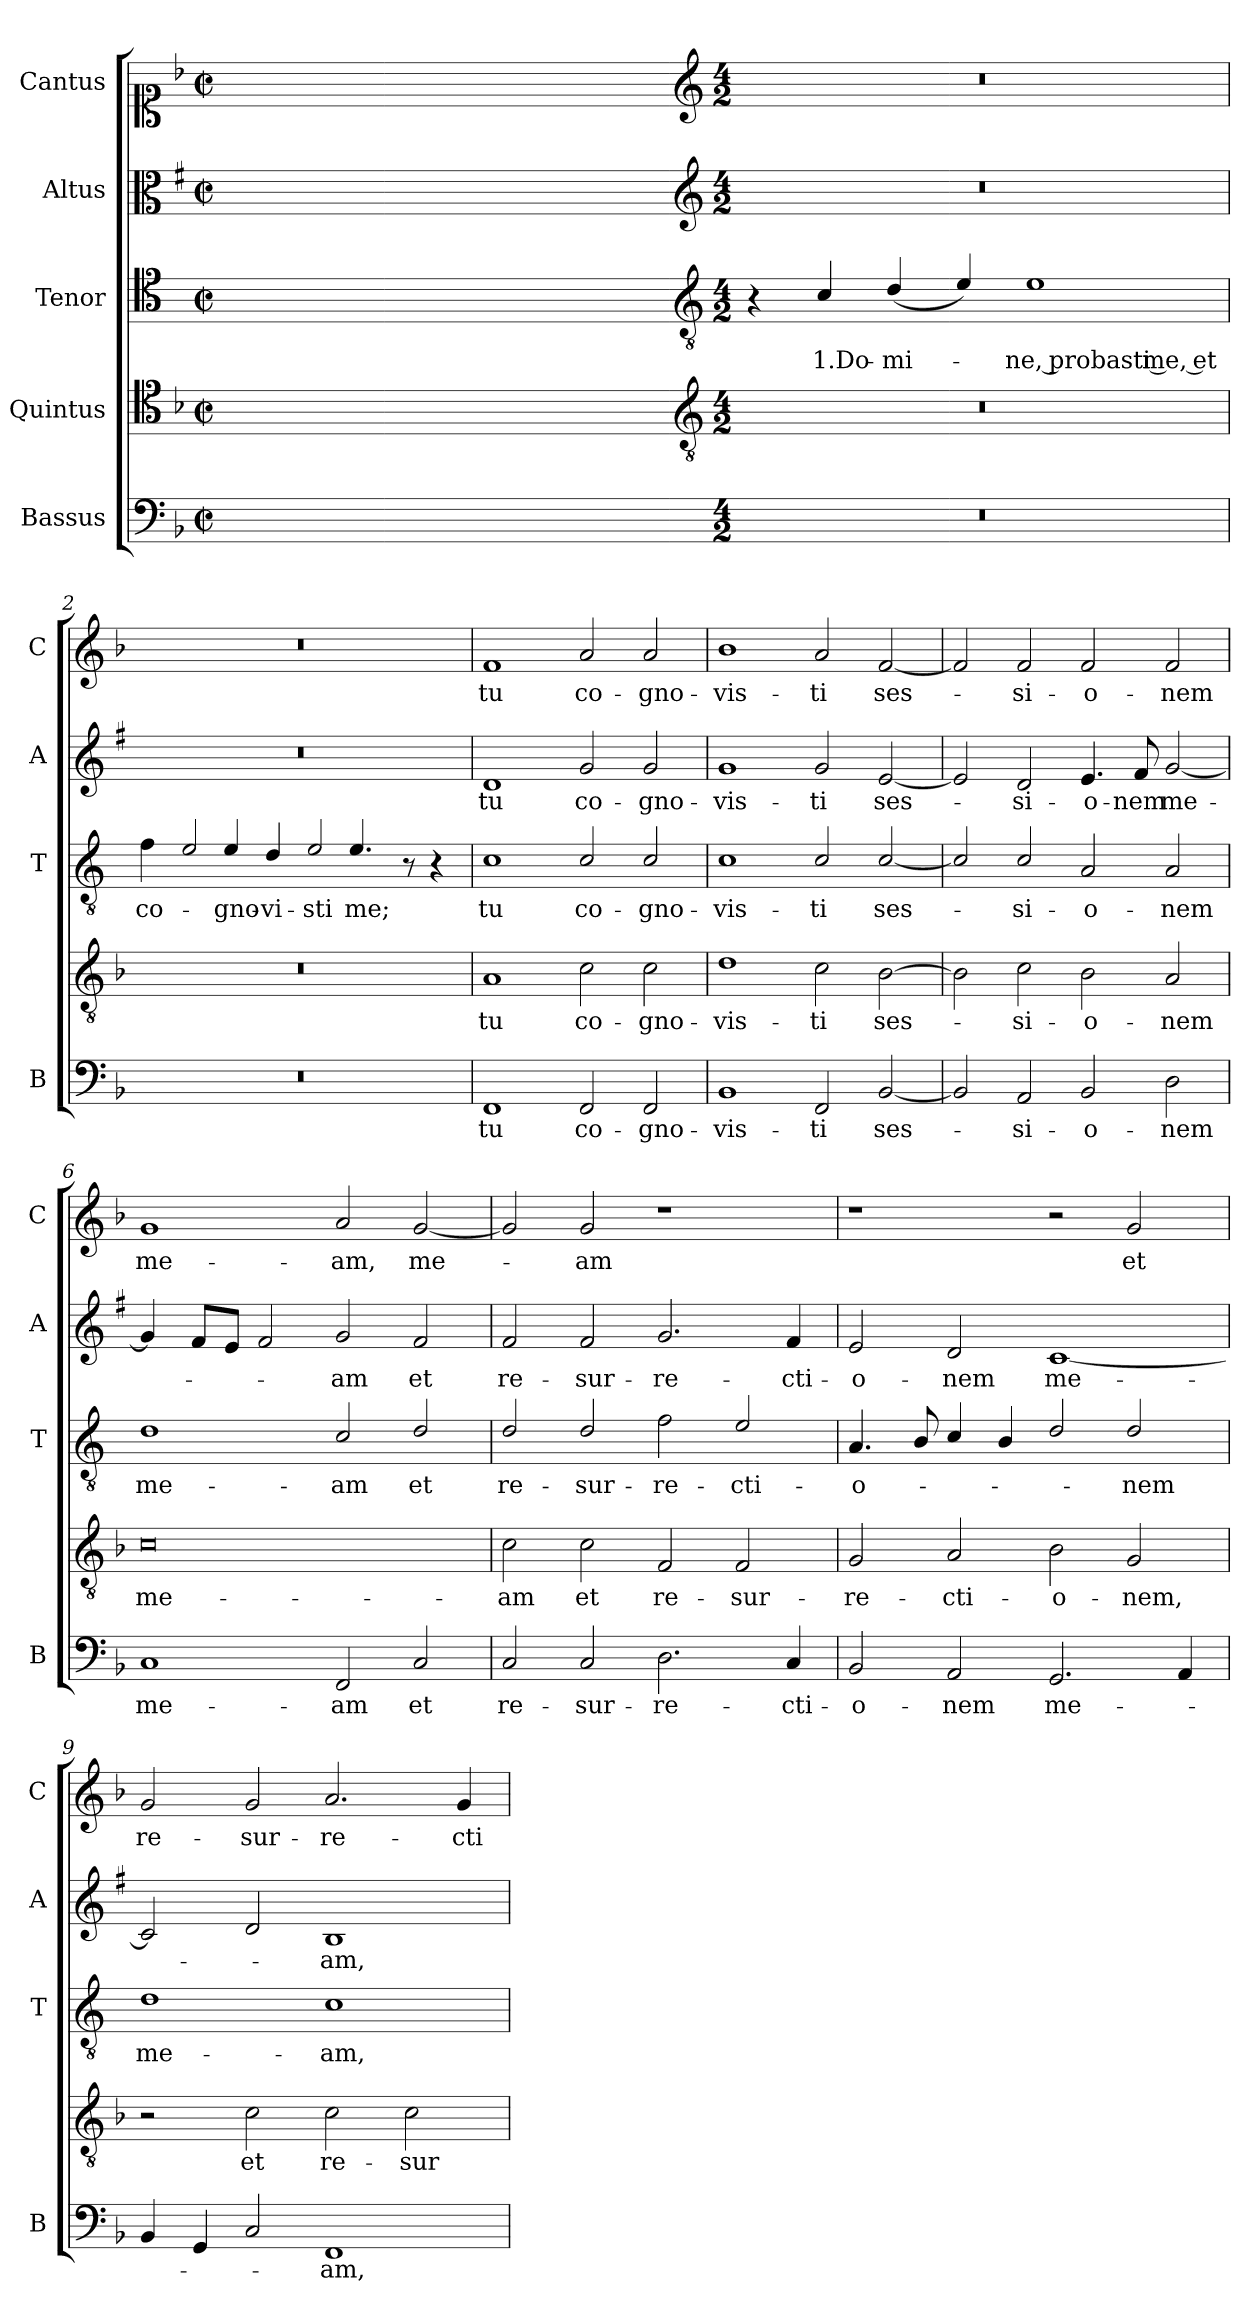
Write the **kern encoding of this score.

**kern	**text	**kern	**text	**kern	**text	**kern	**text	**kern	**text
*part5	*part5	*part4	*part4	*part3	*part3	*part2	*part2	*part1	*part1
*staff5	*staff5	*staff4	*staff4	*staff3	*staff3	*staff2	*staff2	*staff1	*staff1
*I"Bassus	*	*I"Quintus	*	*I"Tenor	*	*I"Altus	*	*I"Cantus	*
*I'B	*	*	*	*I'T	*	*I'A	*	*I'C	*
*clefF4	*	*clefC4	*	*clefC4	*	*clefC3	*	*clefC1	*
*	*	*	*	*ITrd4c7	*	*ITrd1c2	*	*	*
*k[b-]	*	*k[b-]	*	*k[b-]	*	*k[b-]	*	*k[b-]	*
*F:	*	*F:	*	*F:	*	*F:	*	*F:	*
*M2/2	*	*M2/2	*	*M2/2	*	*M2/2	*	*M2/2	*
*met(c|)	*	*met(c|)	*	*met(c|)	*	*met(c|)	*	*met(c|)	*
=	=	=	=	=	=	=	=	=	=
1ryy	.	1ryy	.	1ryy	.	1ryy	.	1ryy	.
=1X-	=1X-	=1X-	=1X-	=1X-	=1X-	=1X-	=1X-	=1X-	=1X-
4ryy	.	4ryy	.	4ryy	.	4ryy	.	4ryy	.
4ryy	.	4ryy	.	4ryy	.	4ryy	.	4ryy	.
4ryy	.	4ryy	.	4ryy	.	4ryy	.	4ryy	.
4ryy	.	4ryy	.	4ryy	.	4ryy	.	4ryy	.
=1-	=1-	=1-	=1-	=1-	=1-	=1-	=1-	=1-	=1-
*	*	*clefGv2	*	*clefGv2	*	*clefG2	*	*clefG2	*
*M4/2	*	*M4/2	*	*M4/2	*	*M4/2	*	*M4/2	*
0r	.	0r	.	4r	.	0r	.	0r	.
!	!	!	!	!	!LO:LY:b	!	!	!	!
.	.	.	.	4F/	1.Do-	.	.	.	.
!	!	!	!	!	!LO:LY:b	!	!	!	!
.	.	.	.	(<4G/	-mi-	.	.	.	.
.	.	.	.	4A/)	.	.	.	.	.
!	!	!	!	!	!LO:LY:b	!	!	!	!
.	.	.	.	1A	-ne, probasti me, et	.	.	.	.
=2	=2	=2	=2	=2	=2	=2	=2	=2	=2
!	!	!	!	!	!LO:LY:b	!	!	!	!
0r	.	0r	.	4B-\	co-	0r	.	0r	.
!	!	!	!	!LO:N:head=open	!	!	!	!	!
.	.	.	.	4A/	.	.	.	.	.
!	!	!	!	!	!LO:LY:b	!	!	!	!
.	.	.	.	4A/	-gno-	.	.	.	.
!	!	!	!	!	!LO:LY:b	!	!	!	!
.	.	.	.	4G/	-vi-	.	.	.	.
!	!	!	!	!LO:N:head=open	!LO:LY:b	!	!	!	!
.	.	.	.	4A/	-sti	.	.	.	.
!	!	!	!	!	!LO:LY:b	!	!	!	!
.	.	.	.	4.A/	me;	.	.	.	.
.	.	.	.	8r	.	.	.	.	.
.	.	.	.	4r	.	.	.	.	.
=3	=3	=3	=3	=3	=3	=3	=3	=3	=3
!	!LO:LY:b	!	!LO:LY:b	!	!LO:LY:b	!	!LO:LY:b	!	!LO:LY:b
1FF	tu	1A	tu	1F	tu	1c	tu	1f	tu
!	!LO:LY:b	!	!LO:LY:b	!	!LO:LY:b	!	!LO:LY:b	!	!LO:LY:b
2FF/	co-	2c\	co-	2F/	co-	2f/	co-	2a/	co-
!	!LO:LY:b	!	!LO:LY:b	!	!LO:LY:b	!	!LO:LY:b	!	!LO:LY:b
2FF/	-gno-	2c\	-gno-	2F/	-gno-	2f/	-gno-	2a/	-gno-
=4	=4	=4	=4	=4	=4	=4	=4	=4	=4
!	!LO:LY:b	!	!LO:LY:b	!	!LO:LY:b	!	!LO:LY:b	!	!LO:LY:b
1BB-	-vis-	1d	-vis-	1F	-vis-	1f	-vis-	1b-	-vis-
!	!LO:LY:b	!	!LO:LY:b	!	!LO:LY:b	!	!LO:LY:b	!	!LO:LY:b
2FF/	-ti	2c\	-ti	2F/	-ti	2f/	-ti	2a/	-ti
!	!LO:LY:b	!	!LO:LY:b	!	!LO:LY:b	!	!LO:LY:b	!	!LO:LY:b
[2BB-/	ses-	[2B-\	ses-	[2F/	ses-	[2d/	ses-	[2f/	ses-
!!LO:LB:g=z
=5	=5	=5	=5	=5	=5	=5	=5	=5	=5
2BB-/]	.	2B-\]	.	2F/]	.	2d/]	.	2f/]	.
!	!LO:LY:b	!	!LO:LY:b	!	!LO:LY:b	!	!LO:LY:b	!	!LO:LY:b
2AA/	-si-	2c\	-si-	2F/	-si-	2c/	-si-	2f/	-si-
!	!LO:LY:b	!	!LO:LY:b	!	!LO:LY:b	!	!LO:LY:b	!	!LO:LY:b
2BB-/	-o-	2B-\	-o-	2D/	-o-	4.d/	-o-	2f/	-o-
!	!	!	!	!	!	!	!LO:LY:b	!	!
.	.	.	.	.	.	8e/	-nem	.	.
!	!LO:LY:b	!	!LO:LY:b	!	!LO:LY:b	!	!LO:LY:b	!	!LO:LY:b
2D\	-nem	2A/	-nem	2D/	-nem	[2f/	me-	2f/	-nem
=6	=6	=6	=6	=6	=6	=6	=6	=6	=6
!	!LO:LY:b	!	!LO:LY:b	!	!LO:LY:b	!	!	!	!LO:LY:b
1C	me-	0c	me-	1G	me-	4f/]	.	1g	me-
.	.	.	.	.	.	8e/L	.	.	.
.	.	.	.	.	.	8d/J	.	.	.
.	.	.	.	.	.	2e/	.	.	.
!	!LO:LY:b	!	!	!	!LO:LY:b	!	!LO:LY:b	!	!LO:LY:b
2FF/	-am	.	.	2F/	-am	2f/	-am	2a/	-am,
!	!LO:LY:b	!	!	!	!LO:LY:b	!	!LO:LY:b	!	!LO:LY:b
2C/	et	.	.	2G/	et	2e/	et	[2g/	me-
=7	=7	=7	=7	=7	=7	=7	=7	=7	=7
!	!LO:LY:b	!	!LO:LY:b	!	!LO:LY:b	!	!LO:LY:b	!	!
2C/	re-	2c\	-am	2G/	re-	2e/	re-	2g/]	.
!	!LO:LY:b	!	!LO:LY:b	!	!LO:LY:b	!	!LO:LY:b	!	!LO:LY:b
2C/	-sur-	2c\	et	2G/	-sur-	2e/	-sur-	2g/	-am
!	!LO:LY:b	!	!LO:LY:b	!	!LO:LY:b	!	!LO:LY:b	!	!
2.D\	-re-	2F/	re-	2B-\	-re-	2.f/	-re-	1r	.
!	!	!	!LO:LY:b	!	!LO:LY:b	!	!	!	!
.	.	2F/	-sur-	2A/	-cti-	.	.	.	.
!	!LO:LY:b	!	!	!	!	!	!LO:LY:b	!	!
4C/	-cti-	.	.	.	.	4e/	-cti-	.	.
=8	=8	=8	=8	=8	=8	=8	=8	=8	=8
!	!LO:LY:b	!	!LO:LY:b	!	!LO:LY:b	!	!LO:LY:b	!	!
2BB-/	-o-	2G/	-re-	4.D/	-o-	2d/	-o-	1r	.
.	.	.	.	8E/	.	.	.	.	.
!	!LO:LY:b	!	!LO:LY:b	!	!	!	!LO:LY:b	!	!
2AA/	-nem	2A/	-cti-	4F/	.	2c/	-nem	.	.
.	.	.	.	4E/	.	.	.	.	.
!	!LO:LY:b	!	!LO:LY:b	!	!	!	!LO:LY:b	!	!
2.GG/	me-	2B-\	-o-	2G/	.	[1B-	me-	2r	.
!	!	!	!LO:LY:b	!	!LO:LY:b	!	!	!	!LO:LY:b
.	.	2G/	-nem,	2G/	-nem	.	.	2g/	et
4AA/	.	.	.	.	.	.	.	.	.
!!LO:LB:g=z
=9	=9	=9	=9	=9	=9	=9	=9	=9	=9
!	!	!	!	!	!LO:LY:b	!	!	!	!LO:LY:b
4BB-/	.	2r	.	1G	me-	2B-/]	.	2g/	re-
4GG/	.	.	.	.	.	.	.	.	.
!	!	!	!LO:LY:b	!	!	!	!	!	!LO:LY:b
2C/	.	2c\	et	.	.	2c/	.	2g/	-sur-
!	!LO:LY:b	!	!LO:LY:b	!	!LO:LY:b	!	!LO:LY:b	!	!LO:LY:b
1FF	-am,	2c\	re-	1F	-am,	1A	-am,	2.a/	-re-
!	!	!	!LO:LY:b	!	!	!	!	!	!
.	.	2c\	-sur-	.	.	.	.	.	.
!	!	!	!	!	!	!	!	!	!LO:LY:b
.	.	.	.	.	.	.	.	4g/	-cti-
=	=	=	=	=	=	=	=	=	=
*-	*-	*-	*-	*-	*-	*-	*-	*-	*-
